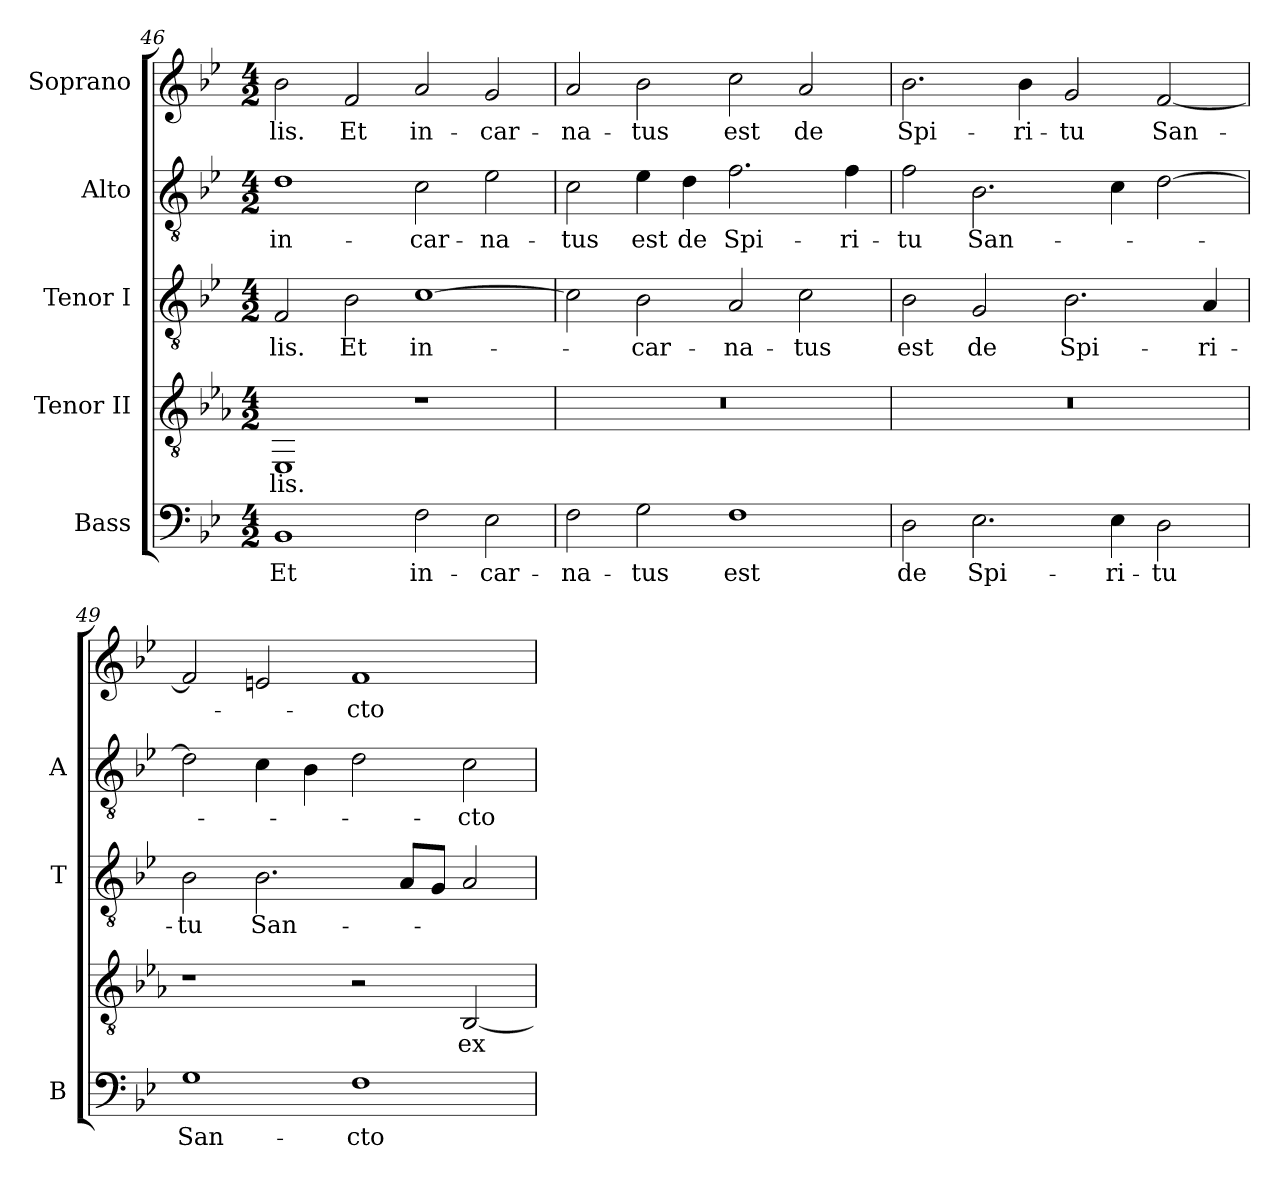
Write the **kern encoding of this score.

**kern	**text	**kern	**text	**kern	**text	**kern	**text	**kern	**text
*part5	*part5	*part4	*part4	*part3	*part3	*part2	*part2	*part1	*part1
*staff5	*staff5	*staff4	*staff4	*staff3	*staff3	*staff2	*staff2	*staff1	*staff1
*I"Bass	*	*I"Tenor II	*	*I"Tenor I	*	*I"Alto	*	*I"Soprano	*
*I'B	*	*	*	*I'T	*	*I'A	*	*	*
*clefF4	*	*clefGv2	*	*clefGv2	*	*clefGv2	*	*clefG2	*
*	*	*ITrd-4c-7	*	*	*	*	*	*	*
*k[b-e-]	*	*k[b-e-]	*	*k[b-e-]	*	*k[b-e-]	*	*k[b-e-]	*
*B-:	*	*B-:	*	*B-:	*	*B-:	*	*B-:	*
*M4/2	*	*M4/2	*	*M4/2	*	*M4/2	*	*M4/2	*
=46	=46	=46	=46	=46	=46	=46	=46	=46	=46
!	!LO:LY:b:color=#000000	!	!	!	!	!	!	!	!
!	!	!	!LO:LY:b:color=#000000	!	!	!	!	!	!
!	!	!	!	!	!LO:LY:b:color=#000000	!	!	!	!
!	!	!	!	!	!	!	!LO:LY:b:color=#000000	!	!
!	!	!	!	!	!	!	!	!	!LO:LY:b:color=#000000
1BB-i	Et	1BB-i	-lis.	2Fi/	-lis.	1di	in-	2b-i\	-lis.
!	!	!	!	!	!LO:LY:b:color=#000000	!	!	!	!
!	!	!	!	!	!	!	!	!	!LO:LY:b:color=#000000
.	.	.	.	2B-i\	Et	.	.	2fi/	Et
!	!LO:LY:b:color=#000000	!	!	!	!	!	!	!	!
!	!	!	!	!	!LO:LY:b:color=#000000	!	!	!	!
!	!	!	!	!	!	!	!LO:LY:b:color=#000000	!	!
!	!	!	!	!	!	!	!	!	!LO:LY:b:color=#000000
2Fi\	in-	1r	.	[>1ci	in-	2ci\	-car-	2ai/	in-
!	!LO:LY:b:color=#000000	!	!	!	!	!	!	!	!
!	!	!	!	!	!	!	!LO:LY:b:color=#000000	!	!
!	!	!	!	!	!	!	!	!	!LO:LY:b:color=#000000
2E-i\	-car-	.	.	.	.	2e-i\	-na-	2gi/	-car-
=47	=47	=47	=47	=47	=47	=47	=47	=47	=47
!	!LO:LY:b:color=#000000	!LO:N:vis=1	!	!	!	!	!	!	!
!	!	!	!	!	!	!	!LO:LY:b:color=#000000	!	!
!	!	!	!	!	!	!	!	!	!LO:LY:b:color=#000000
2Fi\	-na-	0r	.	2ci\]	.	2ci\	-tus	2ai/	-na-
!	!LO:LY:b:color=#000000	!	!	!	!	!	!	!	!
!	!	!	!	!	!LO:LY:b:color=#000000	!	!	!	!
!	!	!	!	!	!	!	!LO:LY:b:color=#000000	!	!
!	!	!	!	!	!	!	!	!	!LO:LY:b:color=#000000
2Gi\	-tus	.	.	2B-i\	-car-	4e-i\	est	2b-i\	-tus
!	!	!	!	!	!	!	!LO:LY:b:color=#000000	!	!
.	.	.	.	.	.	4di\	de	.	.
!	!LO:LY:b:color=#000000	!	!	!	!	!	!	!	!
!	!	!	!	!	!LO:LY:b:color=#000000	!	!	!	!
!	!	!	!	!	!	!	!LO:LY:b:color=#000000	!	!
!	!	!	!	!	!	!	!	!	!LO:LY:b:color=#000000
1Fi	est	.	.	2Ai/	-na-	2.fi\	Spi-	2cci\	est
!	!	!	!	!	!LO:LY:b:color=#000000	!	!	!	!
!	!	!	!	!	!	!	!	!	!LO:LY:b:color=#000000
.	.	.	.	2ci\	-tus	.	.	2ai/	de
!	!	!	!	!	!	!	!LO:LY:b:color=#000000	!	!
.	.	.	.	.	.	4fi\	-ri-	.	.
=48	=48	=48	=48	=48	=48	=48	=48	=48	=48
!	!LO:LY:b:color=#000000	!LO:N:vis=1	!	!	!	!	!	!	!
!	!	!	!	!	!LO:LY:b:color=#000000	!	!	!	!
!	!	!	!	!	!	!	!LO:LY:b:color=#000000	!	!
!	!	!	!	!	!	!	!	!	!LO:LY:b:color=#000000
2Di\	de	0r	.	2B-i\	est	2fi\	-tu	2.b-i\	Spi-
!	!LO:LY:b:color=#000000	!	!	!	!	!	!	!	!
!	!	!	!	!	!LO:LY:b:color=#000000	!	!	!	!
!	!	!	!	!	!	!	!LO:LY:b:color=#000000	!	!
2.E-i\	Spi-	.	.	2Gi/	de	2.B-i\	San-	.	.
!	!	!	!	!	!	!	!	!	!LO:LY:b:color=#000000
.	.	.	.	.	.	.	.	4b-i\	-ri-
!	!	!	!	!	!LO:LY:b:color=#000000	!	!	!	!
!	!	!	!	!	!	!	!	!	!LO:LY:b:color=#000000
.	.	.	.	2.B-i\	Spi-	.	.	2gi/	-tu
!	!LO:LY:b:color=#000000	!	!	!	!	!	!	!	!
4E-i\	-ri-	.	.	.	.	4ci\	.	.	.
!	!LO:LY:b:color=#000000	!	!	!	!	!	!	!	!
!	!	!	!	!	!	!	!	!	!LO:LY:b:color=#000000
2Di\	-tu	.	.	.	.	[>2di\	.	[<2fi/	San-
!	!	!	!	!	!LO:LY:b:color=#000000	!	!	!	!
.	.	.	.	4Ai/	-ri-	.	.	.	.
=49	=49	=49	=49	=49	=49	=49	=49	=49	=49
!	!LO:LY:b:color=#000000	!	!	!	!	!	!	!	!
!	!	!	!	!	!LO:LY:b:color=#000000	!	!	!	!
1Gi	San-	1r	.	2B-i\	-tu	2di\]	.	2fi/]	.
!	!	!	!	!	!LO:LY:b:color=#000000	!	!	!	!
.	.	.	.	2.B-i\	San-	4ci\	.	2eni/	.
.	.	.	.	.	.	4B-i\	.	.	.
!	!LO:LY:b:color=#000000	!	!	!	!	!	!	!	!
!	!	!	!	!	!	!	!	!	!LO:LY:b:color=#000000
1Fi	-cto	2r	.	.	.	2di\	.	1fi	-cto
.	.	.	.	8Ai/L	.	.	.	.	.
.	.	.	.	8Gi/J	.	.	.	.	.
!	!	!	!LO:LY:b:color=#000000	!	!	!	!	!	!
!	!	!	!	!	!	!	!LO:LY:b:color=#000000	!	!
.	.	[<2Fi/	ex	2Ai/	.	2ci\	-cto	.	.
=	=	=	=	=	=	=	=	=	=
*-	*-	*-	*-	*-	*-	*-	*-	*-	*-
